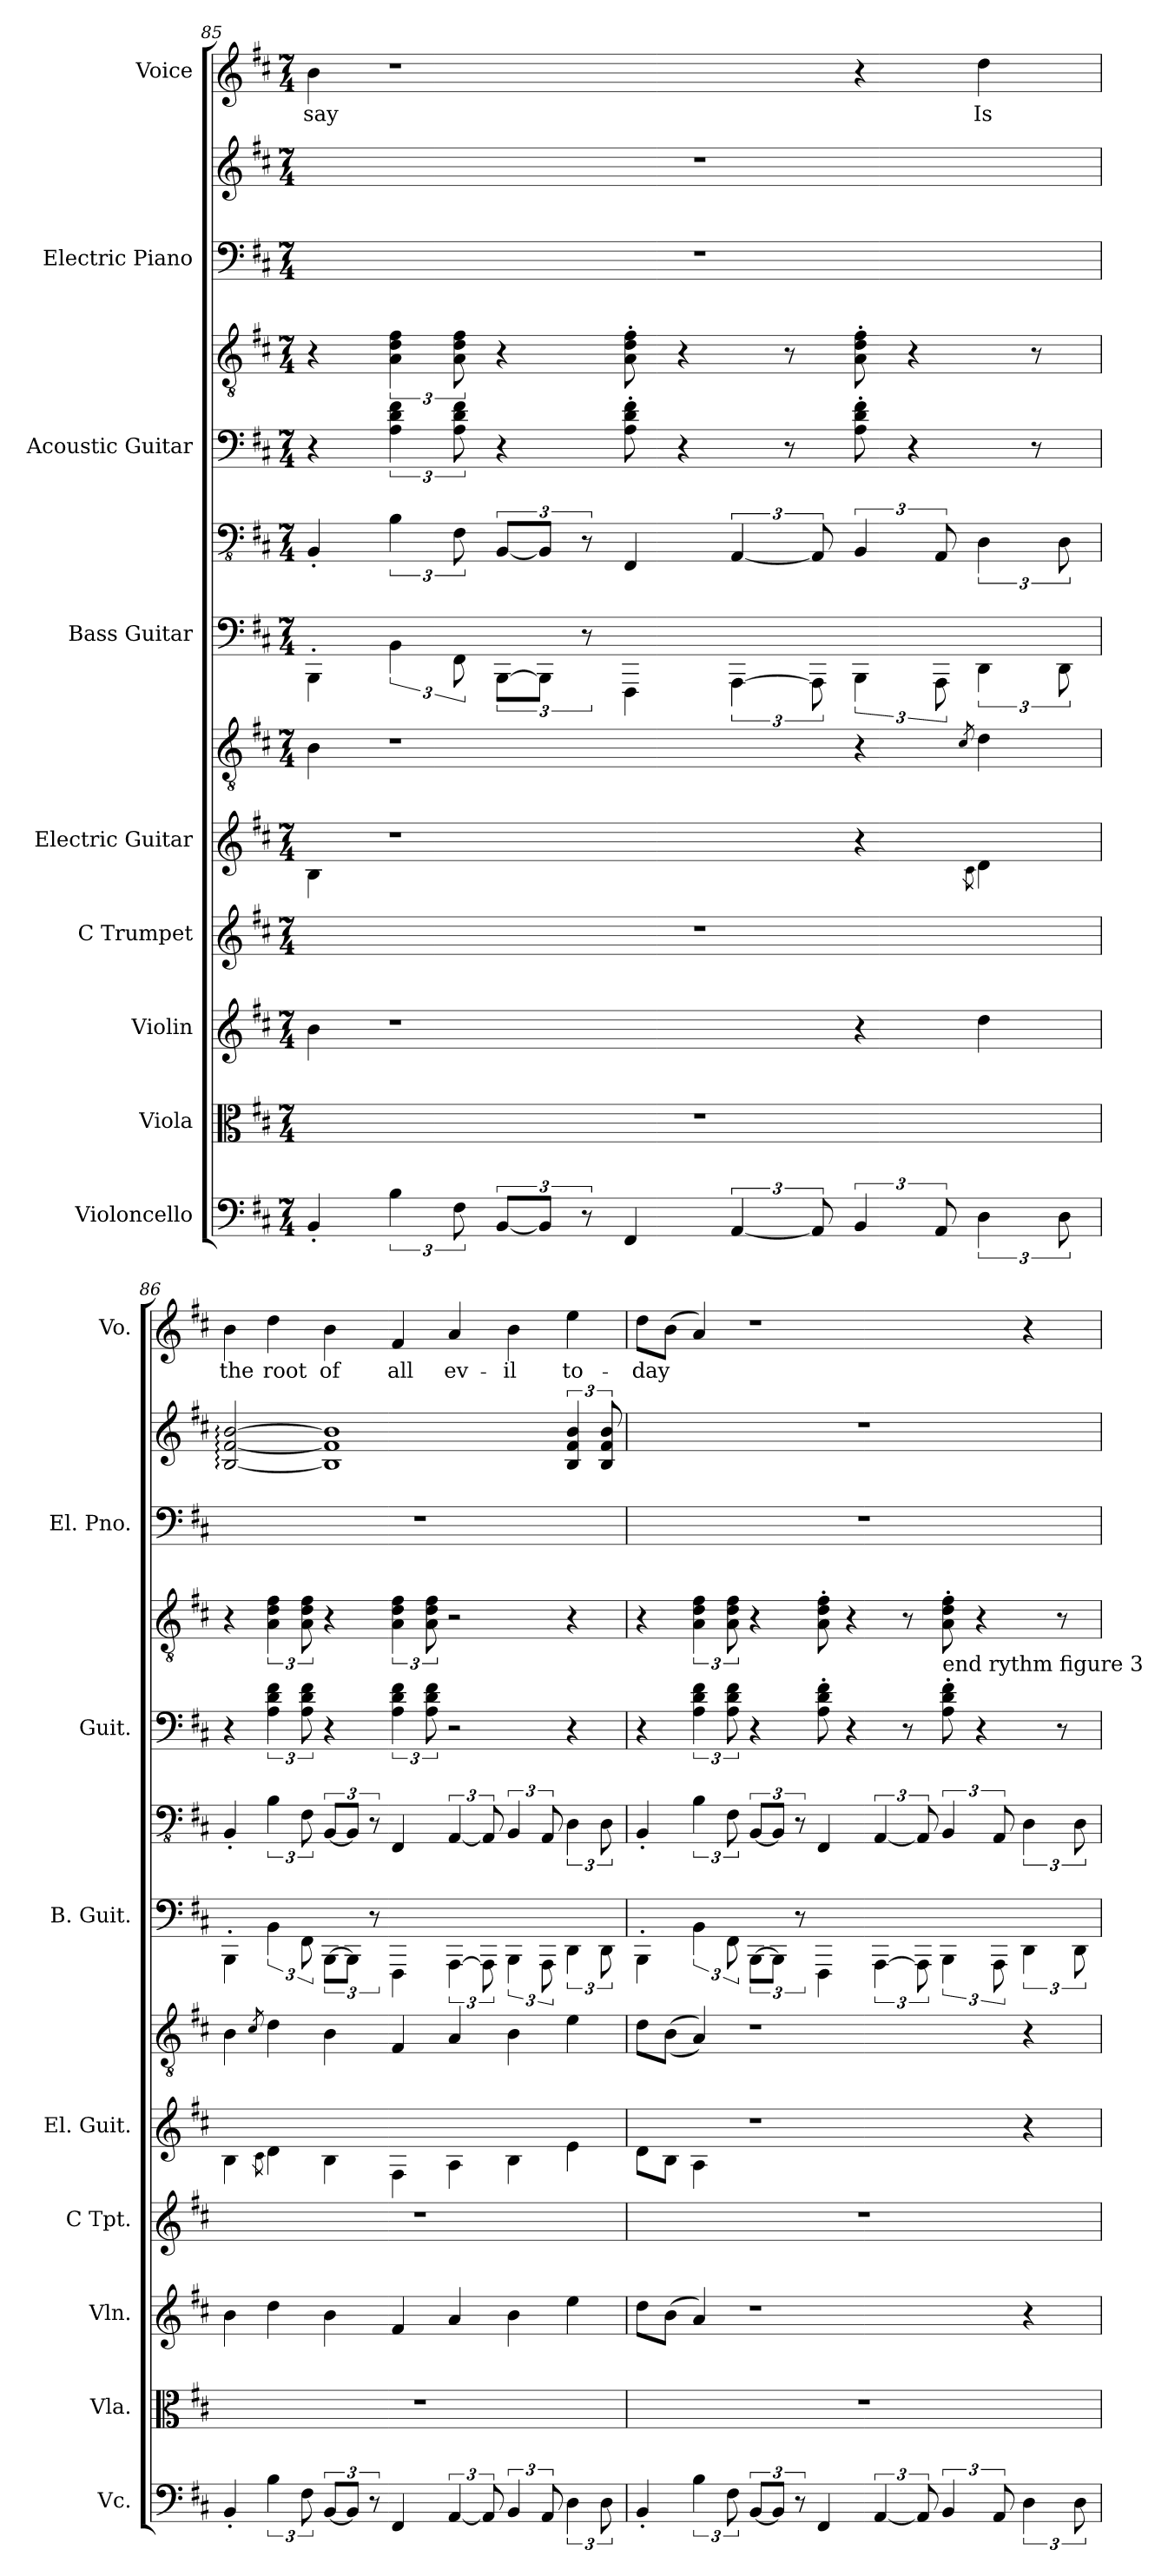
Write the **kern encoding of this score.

**kern	**kern	**kern	**kern	**kern	**kern	**kern	**kern	**kern	**kern	**kern	**kern	**kern	**text
*part9	*part8	*part7	*part6	*part5	*part5	*part4	*part4	*part3	*part3	*part2	*part2	*part1	*part1
*staff13	*staff12	*staff11	*staff10	*staff9	*staff8	*staff7	*staff6	*staff5	*staff4	*staff3	*staff2	*staff1	*staff1
*I"Violoncello	*I"Viola	*I"Violin	*I"C Trumpet	*I"Electric Guitar	*	*I"Bass Guitar	*	*I"Acoustic Guitar	*	*I"Electric Piano	*	*I"Voice	*
*I'Vc.	*I'Vla.	*I'Vln.	*I'C Tpt.	*I'El. Guit.	*	*I'B. Guit.	*	*I'Guit.	*	*I'El. Pno.	*	*I'Vo.	*
!!LO:PB:g=z
*clefF4	*clefC3	*clefG2	*clefG2	*	*clefGv2	*	*clefFv4	*	*clefGv2	*clefF4	*clefG2	*clefG2	*
*k[f#c#]	*k[f#c#]	*k[f#c#]	*k[f#c#]	*k[f#c#]	*k[f#c#]	*k[f#c#]	*k[f#c#]	*k[f#c#]	*k[f#c#]	*k[f#c#]	*k[f#c#]	*k[f#c#]	*
*M7/4	*M7/4	*M7/4	*M7/4	*M7/4	*M7/4	*M7/4	*M7/4	*M7/4	*M7/4	*M7/4	*M7/4	*M7/4	*
=85	=85	=85	=85	=85	=85	=85	=85	=85	=85	=85	=85	=85	=85
4BB'/	1..r	4b\	1..r	4B\	4B\	4BBB'\	4BBB'/	4r	4r	1..r	1..r	4b\	say
6B\	.	1r	.	1r	1r	6BB\	6BB\	6A\ 6d\ 6f#\	6A\ 6d\ 6f#\	.	.	1r	.
12F#\	.	.	.	.	.	12FF#\	12FF#\	12A\ 12d\ 12f#\	12A\ 12d\ 12f#\	.	.	.	.
[12BB/L	.	.	.	.	.	[12BBB\L	[12BBB/L	4r	4r	.	.	.	.
12BB/J]	.	.	.	.	.	12BBB\J]	12BBB/J]	.	.	.	.	.	.
12r	.	.	.	.	.	12r	12r	.	.	.	.	.	.
4FF#/	.	.	.	.	.	4FFF#\	4FFF#/	8A\' 8d\' 8f#\'	8A\' 8d\' 8f#\'	.	.	.	.
.	.	.	.	.	.	.	.	4r	4r	.	.	.	.
[6AA/	.	.	.	.	.	[6AAA\	[6AAA/	.	.	.	.	.	.
.	.	.	.	.	.	.	.	8r	8r	.	.	.	.
12AA/]	.	.	.	.	.	12AAA\]	12AAA/]	.	.	.	.	.	.
6BB/	.	4r	.	4r	4r	6BBB\	6BBB/	8A\' 8d\' 8f#\'	8A\' 8d\' 8f#\'	.	.	4r	.
.	.	.	.	.	.	.	.	4r	4r	.	.	.	.
12AA/	.	.	.	.	.	12AAA\	12AAA/	.	.	.	.	.	.
.	.	.	.	8qc#\	8qc#/	.	.	.	.	.	.	.	.
6D\	.	4dd\	.	4d\	4d\	6DD\	6DD\	.	.	.	.	4dd\	Is
.	.	.	.	.	.	.	.	8r	8r	.	.	.	.
12D\	.	.	.	.	.	12DD\	12DD\	.	.	.	.	.	.
=86	=86	=86	=86	=86	=86	=86	=86	=86	=86	=86	=86	=86	=86
4BB'/	1..r	4b\	1..r	4B\	4B\	4BBB'\	4BBB'/	4r	4r	1..r	[2B/: [2f#/: [2b/:	4b\	the
.	.	.	.	8qc#\	8qc#/	.	.	.	.	.	.	.	.
6B\	.	4dd\	.	4d\	4d\	6BB\	6BB\	6A\ 6d\ 6f#\	6A\ 6d\ 6f#\	.	.	4dd\	root
12F#\	.	.	.	.	.	12FF#\	12FF#\	12A\ 12d\ 12f#\	12A\ 12d\ 12f#\	.	.	.	.
[12BB/L	.	4b\	.	4B\	4B\	[12BBB\L	[12BBB/L	4r	4r	.	1B] 1f#] 1b]	4b\	of
12BB/J]	.	.	.	.	.	12BBB\J]	12BBB/J]	.	.	.	.	.	.
12r	.	.	.	.	.	12r	12r	.	.	.	.	.	.
4FF#/	.	4f#/	.	4F#\	4F#/	4FFF#\	4FFF#/	6A\ 6d\ 6f#\	6A\ 6d\ 6f#\	.	.	4f#/	all
.	.	.	.	.	.	.	.	12A\ 12d\ 12f#\	12A\ 12d\ 12f#\	.	.	.	.
[6AA/	.	4a/	.	4A\	4A/	[6AAA\	[6AAA/	2r	2r	.	.	4a/	ev-
12AA/]	.	.	.	.	.	12AAA\]	12AAA/]	.	.	.	.	.	.
6BB/	.	4b\	.	4B\	4B\	6BBB\	6BBB/	.	.	.	.	4b\	-il
12AA/	.	.	.	.	.	12AAA\	12AAA/	.	.	.	.	.	.
6D\	.	4ee\	.	4e\	4e\	6DD\	6DD\	4r	4r	.	6B/ 6f#/ 6b/	4ee\	to-
12D\	.	.	.	.	.	12DD\	12DD\	.	.	.	12B/ 12f#/ 12b/	.	.
=87	=87	=87	=87	=87	=87	=87	=87	=87	=87	=87	=87	=87	=87
4BB'/	1..r	8dd\L	1..r	8d\L	8d\L	4BBB'\	4BBB'/	4r	4r	1..r	1..r	8dd\L	-day
.	.	(8b\J	.	8B\J	((8B\J	.	.	.	.	.	.	(8b\J	.
6B\	.	4a/)	.	4A\	4A/))	6BB\	6BB\	6A\ 6d\ 6f#\	6A\ 6d\ 6f#\	.	.	4a/)	.
12F#\	.	.	.	.	.	12FF#\	12FF#\	12A\ 12d\ 12f#\	12A\ 12d\ 12f#\	.	.	.	.
[12BB/L	.	1r	.	1r	1r	[12BBB\L	[12BBB/L	4r	4r	.	.	1r	.
12BB/J]	.	.	.	.	.	12BBB\J]	12BBB/J]	.	.	.	.	.	.
12r	.	.	.	.	.	12r	12r	.	.	.	.	.	.
4FF#/	.	.	.	.	.	4FFF#\	4FFF#/	8A\' 8d\' 8f#\'	8A\' 8d\' 8f#\'	.	.	.	.
.	.	.	.	.	.	.	.	4r	4r	.	.	.	.
[6AA/	.	.	.	.	.	[6AAA\	[6AAA/	.	.	.	.	.	.
.	.	.	.	.	.	.	.	8r	8r	.	.	.	.
12AA/]	.	.	.	.	.	12AAA\]	12AAA/]	.	.	.	.	.	.
!	!	!	!	!	!	!	!	!	!LO:TX:b:t=end rythm figure 3	!	!	!	!
6BB/	.	.	.	.	.	6BBB\	6BBB/	8A\' 8d\' 8f#\'	8A\' 8d\' 8f#\'	.	.	.	.
.	.	.	.	.	.	.	.	4r	4r	.	.	.	.
12AA/	.	.	.	.	.	12AAA\	12AAA/	.	.	.	.	.	.
6D\	.	4r	.	4r	4r	6DD\	6DD\	.	.	.	.	4r	.
.	.	.	.	.	.	.	.	8r	8r	.	.	.	.
12D\	.	.	.	.	.	12DD\	12DD\	.	.	.	.	.	.
=	=	=	=	=	=	=	=	=	=	=	=	=	=
*-	*-	*-	*-	*-	*-	*-	*-	*-	*-	*-	*-	*-	*-
